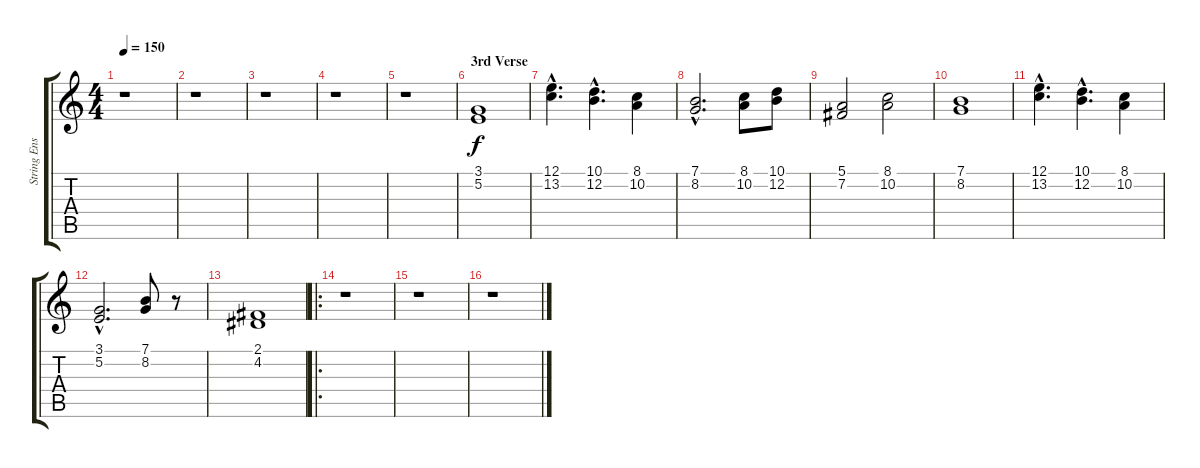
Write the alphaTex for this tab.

\track ("String Ensemble I" "String Ens") {instrument stringensemble1}
\staff {score tabs}
\tuning (E4 B3 G3 D3 A2 E2) {hide}
\ts (4 4)
\tempo 150
\clef g2
\ks c
r.1{dy f} |
r.1 |
r.1 |
r.1 |
r.1 |
\section ("" "3rd Verse")
(3.1 5.2).1{volume 13} |
(12.1{hac} 13.2{hac}).4{d} (10.1{hac} 12.2{hac}).4{d} (8.1 10.2).4 |
(7.1{hac} 8.2{hac}).2{d} (8.1 10.2).8 (10.1 12.2).8 |
(5.1 7.2).2 (8.1 10.2).2 |
(7.1 8.2).1 |
(12.1{hac} 13.2{hac}).4{d} (10.1{hac} 12.2{hac}).4{d} (8.1 10.2).4 |
(3.1{hac} 5.2{hac}).2{d} (7.1 8.2).8 r.8 |
(2.1 4.2).1 |
\ro
r.1 |
r.1 |
r.1
